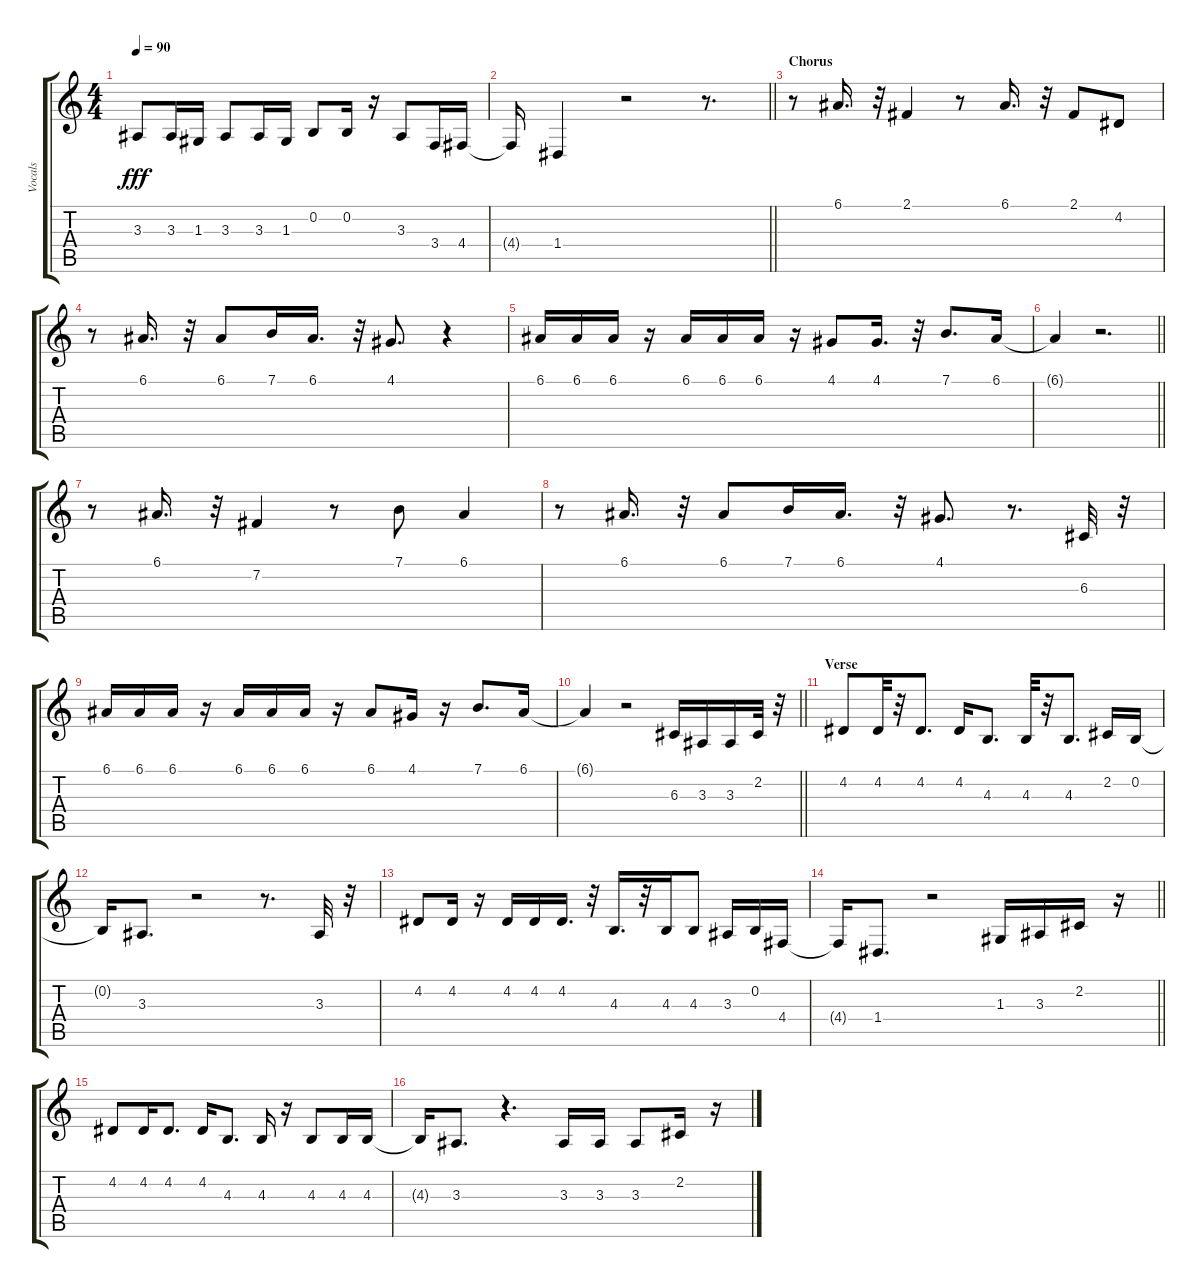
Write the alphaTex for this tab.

\track ("Vocals" "Vocals") {instrument accordion}
\staff {score tabs}
\tuning (E4 B3 G3 D3 A2 E2) {hide}
\ts (4 4)
\tempo 90
\clef g2
\ks c
3.3.8{dy fff} 3.3.16 1.3.16 3.3.8 3.3.16 1.3.16 0.2.8 0.2.16 r.16 3.3.8 3.4.16 4.4.16 |
\barLineRight lightlight
4.4{t}.16 1.4.4 r.2 r.8{d} |
\section ("" "Chorus")
r.8 6.1.16{d} r.32 2.1.4 r.8 6.1.16{d} r.32 2.1.8 4.2.8 |
r.8 6.1.16{d} r.32 6.1.8 7.1.16 6.1.16{d} r.32 4.1.8{d} r.4 |
6.1.16 6.1.16 6.1.16 r.16 6.1.16 6.1.16 6.1.16 r.16 4.1.8 4.1.16{d} r.32 7.1.8{d} 6.1.16 |
\barLineRight lightlight
6.1{t}.4 r.2{d} |
r.8 6.1.16{d} r.32 7.2.4 r.8 7.1.8 6.1.4 |
r.8 6.1.16{d} r.32 6.1.8 7.1.16 6.1.16{d} r.32 4.1.8{d} r.8{d} 6.3.32 r.32 |
6.1.16 6.1.16 6.1.16 r.16 6.1.16 6.1.16 6.1.16 r.16 6.1.8 4.1.16 r.16 7.1.8{d} 6.1.16 |
\barLineRight lightlight
6.1{t}.4 r.2 6.3.16 3.3.16 3.3.16 2.2.32 r.32 |
\section ("" "Verse")
4.2.8 4.2.32 r.32 4.2.8{d} 4.2.16 4.3.8{d} 4.3.32 r.32 4.3.8{d} 2.2.16 0.2.16 |
0.2{t}.16 3.3.8{d} r.2 r.8{d} 3.3.32 r.32 |
4.2.8 4.2.16 r.16 4.2.16 4.2.16 4.2.16{d} r.32 4.3.16{d} r.32 4.3.16 4.3.8 3.3.16 0.2.16 4.4.16 |
\barLineRight lightlight
4.4{t}.16 1.4.8{d} r.2 1.3.16 3.3.16 2.2.16 r.16 |
4.2.8 4.2.16 4.2.8{d} 4.2.16 4.3.8{d} 4.3.16 r.16 4.3.8 4.3.16 4.3.16 |
4.3{t}.16 3.3.8{d} r.4{d} 3.3.16 3.3.16 3.3.8 2.2.16 r.16
